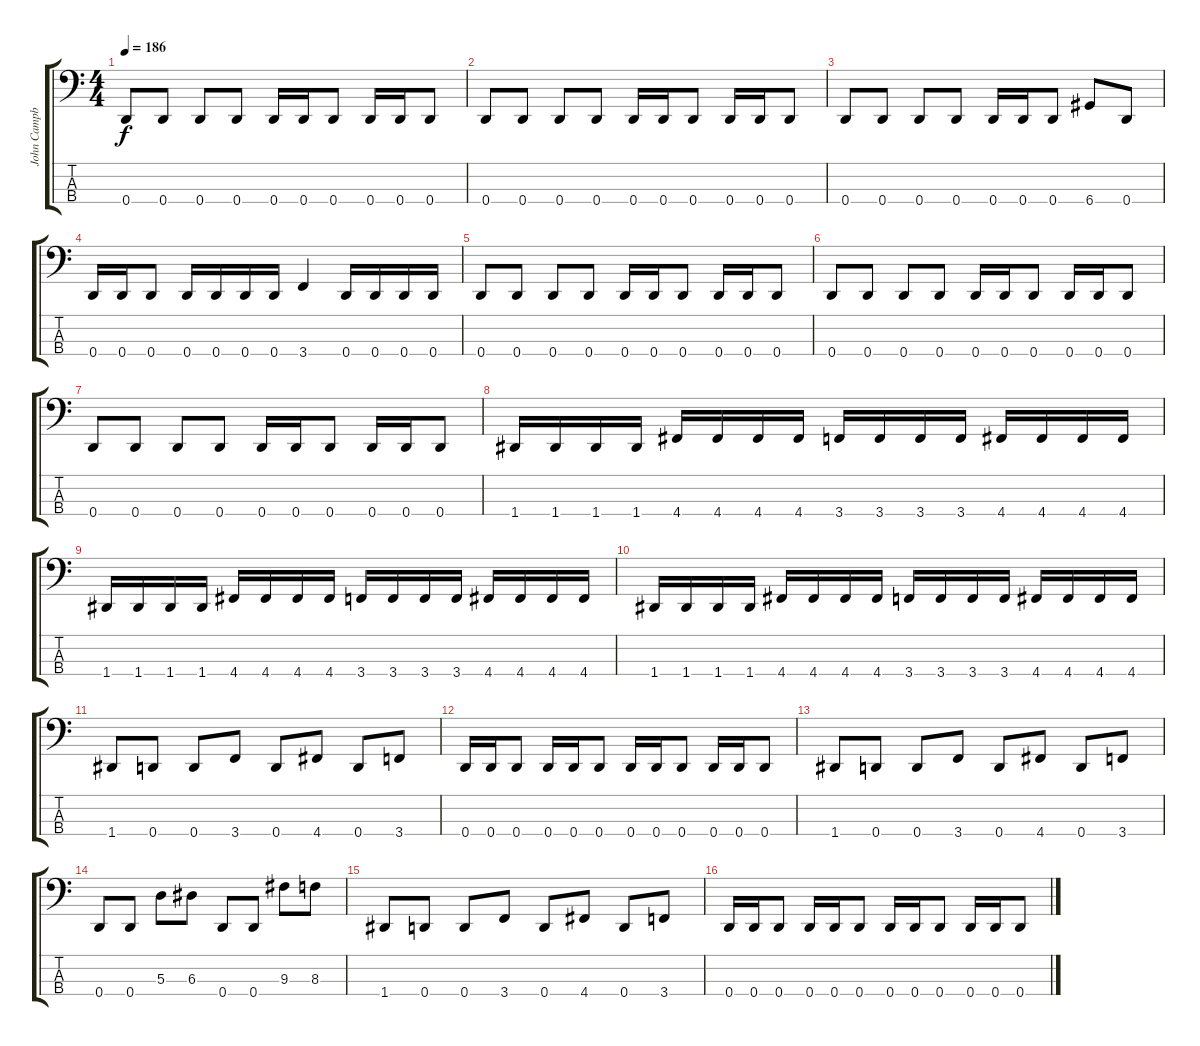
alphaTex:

\track ("John Campbell" "John Campb") {instrument electricbasspick}
\staff {score tabs}
\tuning (G2 D2 A1 D1) {hide}
\ts (4 4)
\tempo 186
\clef f4
\ks c
0.4.8{dy f} 0.4.8 0.4.8 0.4.8 0.4.16 0.4.16 0.4.8 0.4.16 0.4.16 0.4.8 |
0.4.8 0.4.8 0.4.8 0.4.8 0.4.16 0.4.16 0.4.8 0.4.16 0.4.16 0.4.8 |
0.4.8 0.4.8 0.4.8 0.4.8 0.4.16 0.4.16 0.4.8 6.4.8 0.4.8 |
0.4.16 0.4.16 0.4.8 0.4.16 0.4.16 0.4.16 0.4.16 3.4.4 0.4.16 0.4.16 0.4.16 0.4.16 |
0.4.8 0.4.8 0.4.8 0.4.8 0.4.16 0.4.16 0.4.8 0.4.16 0.4.16 0.4.8 |
0.4.8 0.4.8 0.4.8 0.4.8 0.4.16 0.4.16 0.4.8 0.4.16 0.4.16 0.4.8 |
0.4.8 0.4.8 0.4.8 0.4.8 0.4.16 0.4.16 0.4.8 0.4.16 0.4.16 0.4.8 |
1.4.16 1.4.16 1.4.16 1.4.16 4.4.16 4.4.16 4.4.16 4.4.16 3.4.16 3.4.16 3.4.16 3.4.16 4.4.16 4.4.16 4.4.16 4.4.16 |
1.4.16 1.4.16 1.4.16 1.4.16 4.4.16 4.4.16 4.4.16 4.4.16 3.4.16 3.4.16 3.4.16 3.4.16 4.4.16 4.4.16 4.4.16 4.4.16 |
1.4.16 1.4.16 1.4.16 1.4.16 4.4.16 4.4.16 4.4.16 4.4.16 3.4.16 3.4.16 3.4.16 3.4.16 4.4.16 4.4.16 4.4.16 4.4.16 |
1.4.8 0.4.8 0.4.8 3.4.8 0.4.8 4.4.8 0.4.8 3.4.8 |
0.4.16 0.4.16 0.4.8 0.4.16 0.4.16 0.4.8 0.4.16 0.4.16 0.4.8 0.4.16 0.4.16 0.4.8 |
1.4.8 0.4.8 0.4.8 3.4.8 0.4.8 4.4.8 0.4.8 3.4.8 |
0.4.8 0.4.8 5.3.8 6.3.8 0.4.8 0.4.8 9.3.8 8.3.8 |
1.4.8 0.4.8 0.4.8 3.4.8 0.4.8 4.4.8 0.4.8 3.4.8 |
0.4.16 0.4.16 0.4.8 0.4.16 0.4.16 0.4.8 0.4.16 0.4.16 0.4.8 0.4.16 0.4.16 0.4.8
